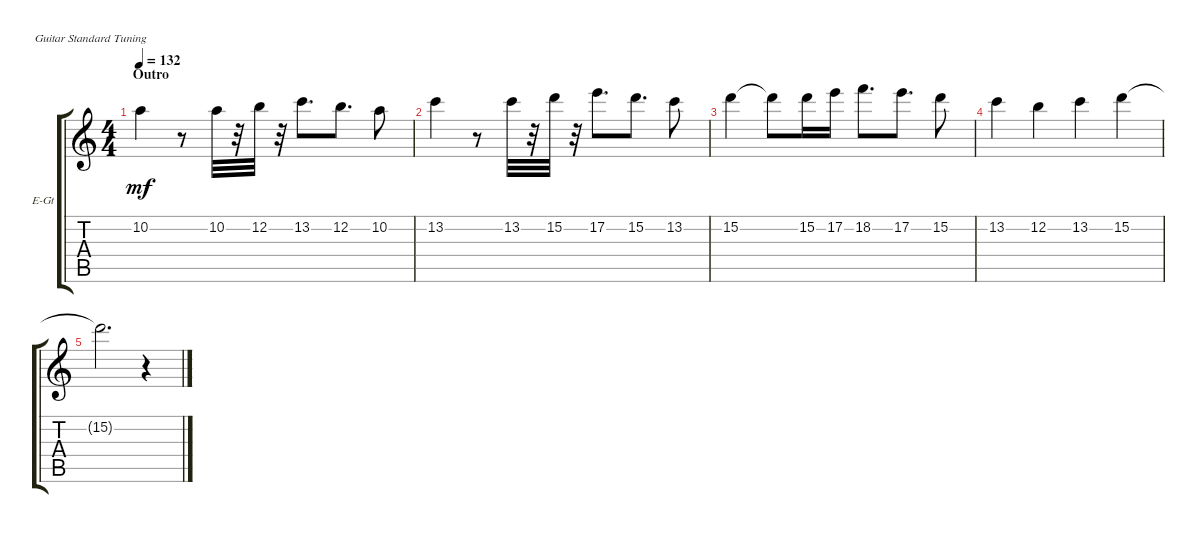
\defaultSystemsLayout 4
\bracketExtendMode groupsimilarinstruments
\firstSystemTrackNameOrientation horizontal
\otherSystemsTrackNameOrientation horizontal
\track ("Lead Guitar" "E-Gt") {instrument distortionguitar}
\staff {score tabs}
\tuning (E4 B3 G3 D3 A2 E2)
\ts (4 4)
\section ("" "Outro")
\tempo 132
\clef g2
\ks c
10.2.4{dy mf} r.8 10.2.32 r.32 12.2.32 r.32 13.2.8{d} 12.2.8{d} 10.2.8 |
13.2.4 r.8 13.2.32 r.32 15.2.32 r.32 17.2.8{d} 15.2.8{d} 13.2.8 |
15.2.4 15.2{t}.8 15.2.16 17.2.16 18.2.8{d} 17.2.8{d} 15.2.8 |
13.2.4 12.2.4 13.2.4 15.2.4 |
15.2{t}.2{d} r.4
